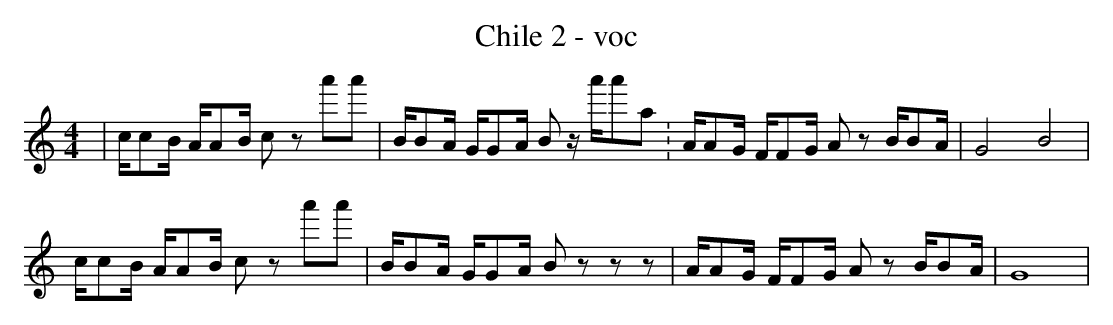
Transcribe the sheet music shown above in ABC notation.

X:1
T:Chile 2 - voc
M:4/4
L:1/8
K:em
| c/cB/ A/AB/ cz a'a' | B/BA/ G/GA/ Bz/ a'/a'a.' | A/AG/ F/FG/ Az B/BA/ | G4 B4 |
c/cB/ A/AB/ cz a'a' | B/BA/ G/GA/ Bz zz | A/AG/ F/FG/ Az B/BA/ | G8 |
